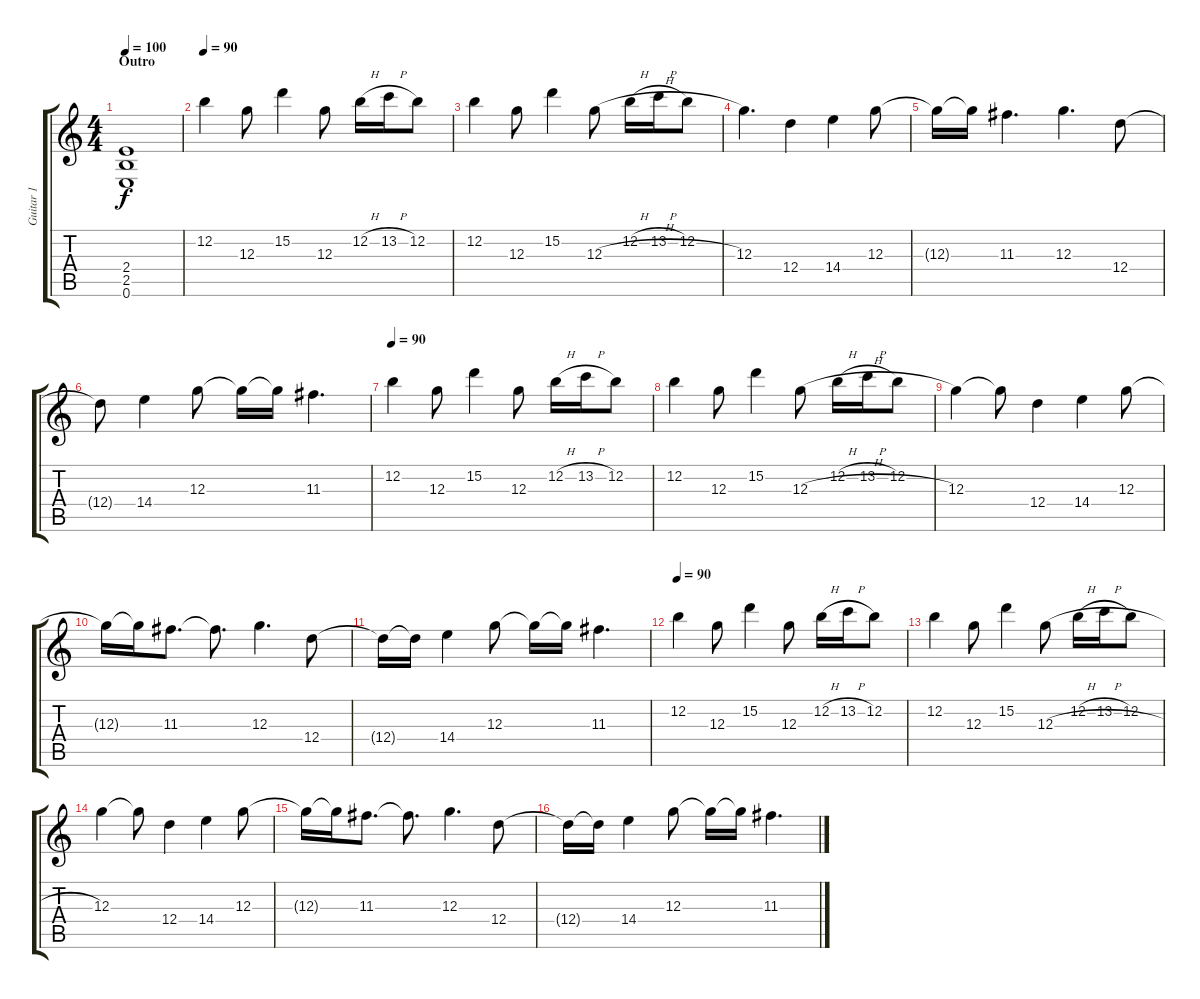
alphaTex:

\track ("Guitar 1" "Guitar 1") {instrument distortionguitar}
\staff {score tabs}
\tuning (E4 B3 G3 D3 A2 E2) {hide}
\ts (4 4)
\section ("" "Outro")
\tempo 100
\clef g2
\ks c
(2.4 2.5 0.6).1{dy f} |
\tempo 90
12.2.4{instrument electricguitarclean} 12.3.8 15.2.4 12.3.8 12.2{h}.16 13.2{h}.16 12.2.8 |
12.2.4 12.3.8 15.2.4 12.3{h}.8 12.2{h}.16 13.2{h}.16 12.2.8 |
12.3.4{d} 12.4.4 14.4.4 12.3.8 |
12.3{t}.16 12.3{t}.16 11.3.4{d} 12.3.4{d} 12.4.8 |
12.4{t}.8 14.4.4 12.3.8 12.3{t}.16 12.3{t}.16 11.3.4{d} |
\tempo 90
12.2.4{instrument electricguitarclean} 12.3.8 15.2.4 12.3.8 12.2{h}.16 13.2{h}.16 12.2.8 |
12.2.4 12.3.8 15.2.4 12.3{h}.8 12.2{h}.16 13.2{h}.16 12.2.8 |
12.3.4 12.3{t}.8 12.4.4 14.4.4 12.3.8 |
12.3{t}.16 12.3{t}.16 11.3.8{d} 11.3{t}.8{d} 12.3.4{d} 12.4.8 |
12.4{t}.16 12.4{t}.16 14.4.4 12.3.8 12.3{t}.16 12.3{t}.16 11.3.4{d} |
\tempo 90
12.2.4{instrument electricguitarclean} 12.3.8 15.2.4 12.3.8 12.2{h}.16 13.2{h}.16 12.2.8 |
12.2.4 12.3.8 15.2.4 12.3{h}.8 12.2{h}.16 13.2{h}.16 12.2.8 |
12.3.4 12.3{t}.8 12.4.4 14.4.4 12.3.8 |
12.3{t}.16 12.3{t}.16 11.3.8{d} 11.3{t}.8{d} 12.3.4{d} 12.4.8 |
12.4{t}.16 12.4{t}.16 14.4.4 12.3.8 12.3{t}.16 12.3{t}.16 11.3.4{d}
